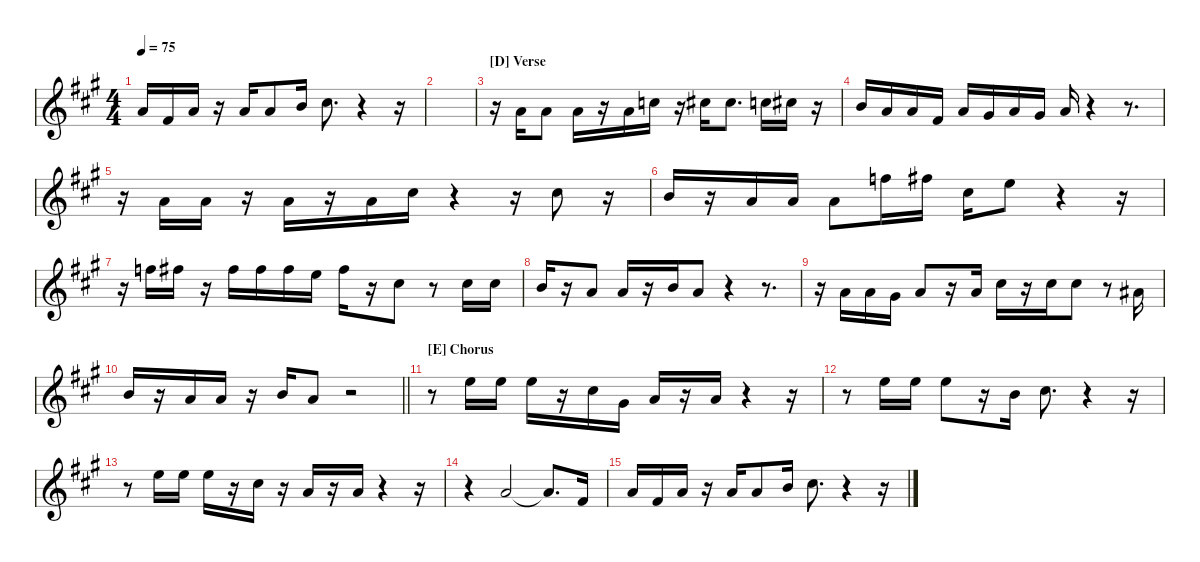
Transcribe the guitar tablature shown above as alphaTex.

\hideDynamics
\bracketExtendMode nobrackets
\singleTrackTrackNamePolicy hidden
\multiTrackTrackNamePolicy hidden
\otherSystemsTrackNameOrientation horizontal
\track ("Soprano Voice" "Singer") {mute instrument voiceoohs}
\staff {score}
\tuning (E4 B3 G3 D3 A2 E2)
\ts (4 4)
\tempo 75
\clef g2
\ks a
5.1{acc forcenatural}.16{dy mf beam Up} 2.1{acc #}.16{beam Up} 5.1{acc forcenatural}.16{beam Up} r.16{beam Up} 5.1{acc forcenatural}.16{beam Up} 5.1{acc forcenatural}.8{beam Up} 7.1{acc forcenatural}.16{beam Up} 9.1{acc #}.8{d beam Down} r.4{beam Down} r.16{beam Down} |
|
\section ("D" "Verse")
r.16{beam Down} 5.1{acc forcenatural}.16{beam Up} 5.1{acc forcenatural}.8{beam Up} 5.1{acc forcenatural}.16{beam Down} r.16{beam Down} 5.1{acc forcenatural}.16{beam Down} 8.1{acc forcenatural}.16{beam Down} r.16{beam Down} 9.1{acc #}.16{beam Down} 9.1{acc #}.8{d beam Down} 8.1{acc forcenatural}.16{beam Down} 9.1{acc #}.16{beam Down} r.16{beam Down} |
7.1{acc forcenatural}.16{beam Up} 5.1{acc forcenatural}.16{beam Up} 5.1{acc forcenatural}.16{beam Up} 2.1{acc #}.16{beam Up} 5.1{acc forcenatural}.16{beam Up} 4.1{acc #}.16{beam Up} 5.1{acc forcenatural}.16{beam Up} 4.1{acc #}.16{beam Up} 5.1{acc forcenatural}.16{beam Up} r.4{beam Up} r.8{d beam Up} |
r.16{beam Down} 5.1{acc forcenatural}.16{beam Up} 5.1{acc forcenatural}.16{beam Up} r.16{beam Up} 5.1{acc forcenatural}.16{beam Down} r.16{beam Down} 5.1{acc forcenatural}.16{beam Down} 9.1{acc #}.16{beam Down} r.4{beam Down} r.16{beam Down} 9.1{acc #}.8{beam Down} r.16{beam Down} |
7.1{acc forcenatural}.16{beam Up} r.16{beam Up} 5.1{acc forcenatural}.16{beam Up} 5.1{acc forcenatural}.16{beam Up} 5.1{acc forcenatural}.8{beam Down} 13.1{acc forcenatural}.16{beam Down} 14.1{acc #}.16{beam Down} 9.1{acc #}.16{beam Down} 12.1{acc forcenatural}.8{beam Down} r.4{beam Down} r.16{beam Down} |
r.16{beam Down} 13.1{acc forcenatural}.16{beam Down} 14.1{acc #}.16{beam Down} r.16{beam Down} 14.1{acc #}.16{beam Down} 14.1{acc #}.16{beam Down} 14.1{acc #}.16{beam Down} 12.1{acc forcenatural}.16{beam Down} 14.1{acc #}.16{beam Down} r.16{beam Down} 9.1{acc #}.8{beam Down} r.8{beam Down} 9.1{acc #}.16{beam Down} 9.1{acc #}.16{beam Down} |
7.1{acc forcenatural}.16{beam Up} r.16{beam Up} 5.1{acc forcenatural}.8{beam Up} 5.1{acc forcenatural}.16{beam Up} r.16{beam Up} 7.1{acc forcenatural}.16{beam Up} 5.1{acc forcenatural}.8{beam Up} r.4{beam Up} r.8{d beam Up} |
r.16{beam Down} 5.1{acc forcenatural}.16{beam Up} 5.1{acc forcenatural}.16{beam Up} 4.1{acc #}.16{beam Up} 5.1{acc forcenatural}.8{beam Up} r.16{beam Up} 5.1{acc forcenatural}.16{beam Up} 9.1{acc #}.16{beam Down} r.16{beam Down} 9.1{acc #}.16{beam Down} 9.1{acc #}.8{beam Down} r.8{beam Down} 6.1{acc #}.16{beam Up} |
\barLineRight lightlight
7.1{acc forcenatural}.16{beam Up} r.16{beam Up} 5.1{acc forcenatural}.16{beam Up} 5.1{acc forcenatural}.16{beam Up} r.16{beam Up} 7.1{acc forcenatural}.16{beam Up} 5.1{acc forcenatural}.8{beam Up} r.2{beam Up} |
\section ("E" "Chorus")
r.8{beam Down} 12.1{acc forcenatural}.16{beam Down} 12.1{acc forcenatural}.16{beam Down} 12.1{acc forcenatural}.16{beam Down} r.16{beam Down} 9.1{acc #}.16{beam Down} 9.2{acc #}.16{beam Down} 10.2{acc forcenatural}.16{beam Up} r.16{beam Up} 5.1{acc forcenatural}.16{beam Up} r.4{beam Up} r.16{beam Up} |
r.8{beam Down} 12.1{acc forcenatural}.16{beam Down} 12.1{acc forcenatural}.16{beam Down} 12.1{acc forcenatural}.8{beam Down} r.16{beam Down} 7.1{acc forcenatural}.16{beam Down} 9.1{acc #}.8{d beam Down} r.4{beam Down} r.16{beam Down} |
r.8{beam Down} 12.1{acc forcenatural}.16{beam Down} 12.1{acc forcenatural}.16{beam Down} 12.1{acc forcenatural}.16{beam Down} r.16{beam Down} 9.1{acc #}.16{beam Down} r.16{beam Down} 5.1{acc forcenatural}.16{beam Up} r.16{beam Up} 5.1{acc forcenatural}.16{beam Up} r.4{beam Up} r.16{beam Up} |
r.4{beam Down} 5.1{acc forcenatural}.2{beam Up} 5.1{t acc forcenatural}.8{d beam Up} 2.1{acc #}.16{beam Up} |
5.1{acc forcenatural}.16{beam Up} 2.1{acc #}.16{beam Up} 5.1{acc forcenatural}.16{beam Up} r.16{beam Up} 5.1{acc forcenatural}.16{beam Up} 5.1{acc forcenatural}.8{beam Up} 7.1{acc forcenatural}.16{beam Up} 9.1{acc #}.8{d beam Down} r.4{beam Down} r.16{beam Down}
